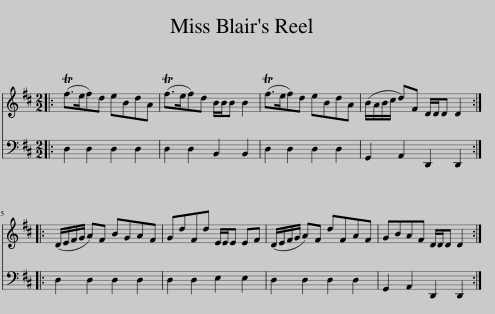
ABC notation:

X:1
%%score 1 2
L:1/8
M:2/2
I:linebreak $
K:D
V:1 treble
V:2 bass
V:1
|: (Tf>ef)d eBdA | (Tf>ef)d B/B/B B2 | (Tf>ef)d eBdA | (B/A/B/c/ d)F D/D/D D2 ::$ (D/E/F/G/ A)F BGAF | %5
 GdFd E/E/E EF | (D/E/F/G/ A)F dFAF | GBAF D/D/D D2 :| %8
V:2
|: D,2 D,2 D,2 D,2 | D,2 D,2 B,,2 B,,2 | D,2 D,2 D,2 D,2 | G,,2 A,,2 D,,2 D,,2 ::$ D,2 D,2 D,2 D,2 | %5
 D,2 D,2 E,2 E,2 | D,2 D,2 D,2 D,2 | G,,2 A,,2 D,,2 D,,2 :| %8
